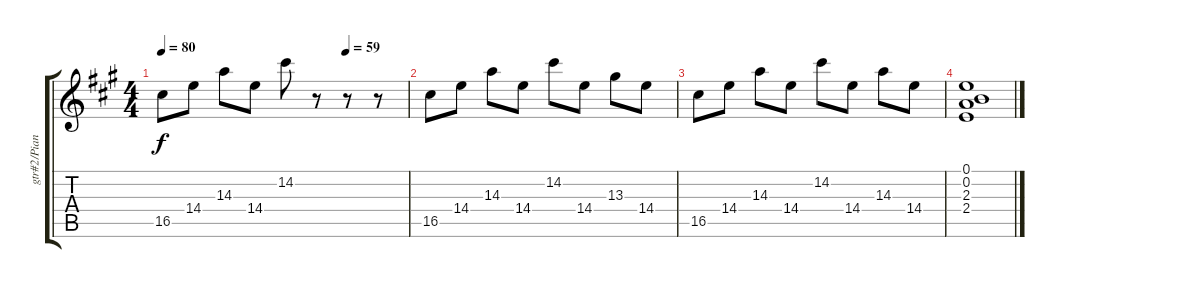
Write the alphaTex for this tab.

\track ("gtr#2/Piano#1" "gtr#2/Pian") {instrument overdrivenguitar}
\staff {score tabs}
\tuning (E4 B3 G3 D3 A2 D2) {hide}
\ts (4 4)
\tempo 80
\tempo (59 0.75)
\clef g2
\ks a
16.5.8{dy f} 14.4.8 14.3.8 14.4.8 14.2.8 r.8 r.8 r.8 |
16.5.8 14.4.8 14.3.8 14.4.8 14.2.8 14.4.8 13.3.8 14.4.8 |
16.5.8 14.4.8 14.3.8 14.4.8 14.2.8 14.4.8 14.3.8 14.4.8 |
(0.1 0.2 2.3 2.4).1
